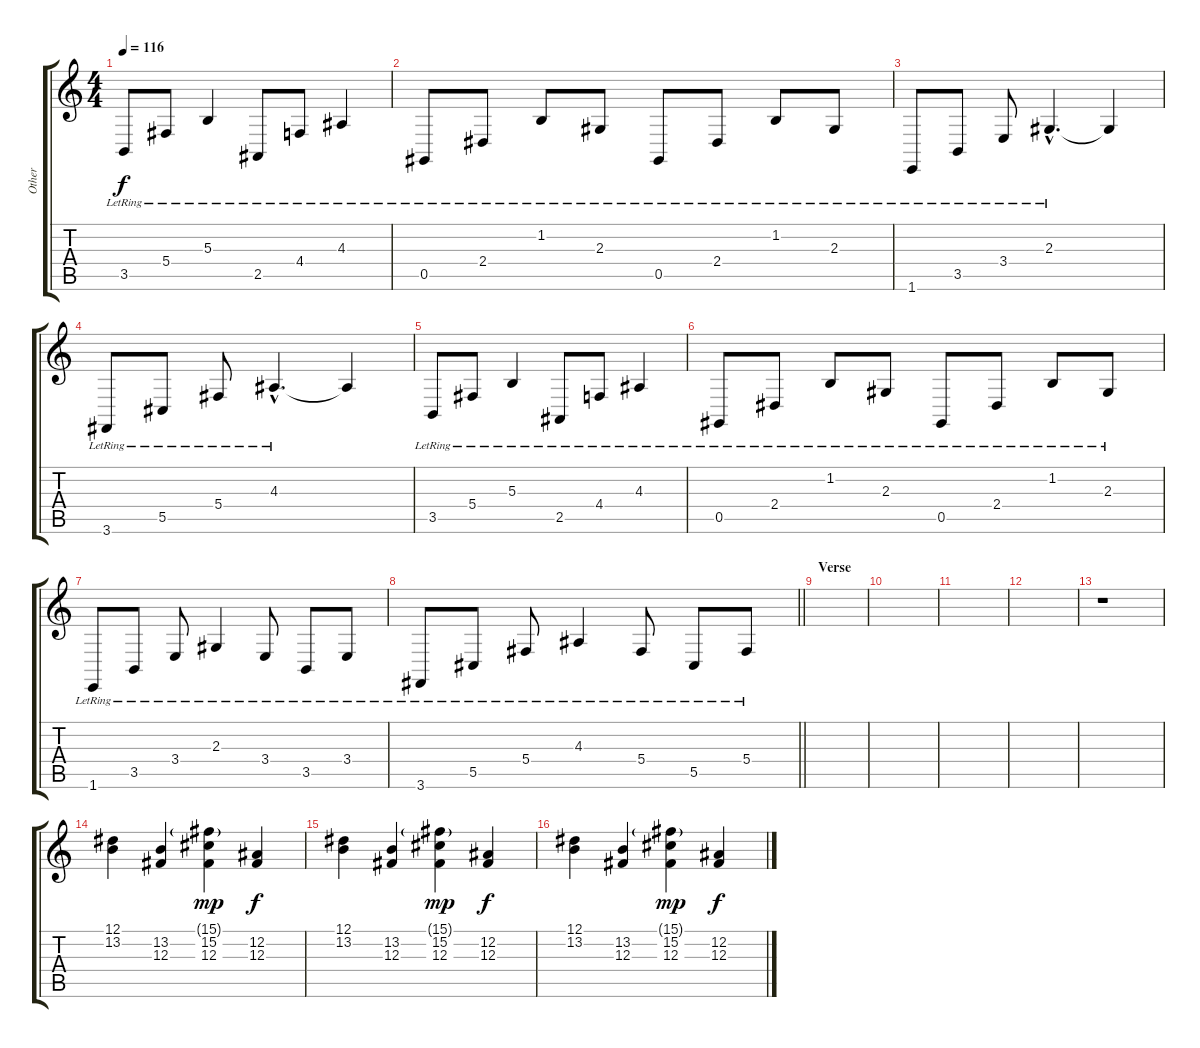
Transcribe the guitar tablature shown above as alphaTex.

\track ("Other" "Other") {instrument acousticgrandpiano}
\staff {score tabs}
\tuning (Eb4 Bb3 Gb3 Db3 Ab2 Eb2) {hide}
\ts (4 4)
\tempo 116
\clef g2
\ks c
3.5{lr}.8{dy f} 5.4{lr}.8 5.3{lr}.4 2.5{lr}.8 4.4{lr}.8 4.3{lr}.4 |
0.5{lr}.8 2.4{lr}.8 1.2{lr}.8 2.3{lr}.8 0.5{lr}.8 2.4{lr}.8 1.2{lr}.8 2.3{lr}.8 |
1.6{lr}.8 3.5{lr}.8 3.4{lr}.8 2.3{hac lr}.4{d} 2.3{t}.4 |
3.6{lr}.8 5.5{lr}.8 5.4{lr}.8 4.3{hac lr}.4{d} 4.3{t}.4 |
3.5{lr}.8 5.4{lr}.8 5.3{lr}.4 2.5{lr}.8 4.4{lr}.8 4.3{lr}.4 |
0.5{lr}.8 2.4{lr}.8 1.2{lr}.8 2.3{lr}.8 0.5{lr}.8 2.4{lr}.8 1.2{lr}.8 2.3{lr}.8 |
1.6{lr}.8 3.5{lr}.8 3.4{lr}.8 2.3{lr}.4 3.4{lr}.8 3.5{lr}.8 3.4{lr}.8 |
\barLineRight lightlight
3.6{lr}.8 5.5{lr}.8 5.4{lr}.8 4.3{lr}.4 5.4{lr}.8 5.5{lr}.8 5.4{lr}.8 |
\section ("" "Verse")
|
|
|
|
r.1{volume 4 balance 4 instrument vibraphone} |
(12.1 13.2).4{volume 11} (13.2 12.3).4 (15.1{g} 15.2 12.3).4{dy mp} (12.2 12.3).4{dy f} |
(12.1 13.2).4 (13.2 12.3).4 (15.1{g} 15.2 12.3).4{dy mp} (12.2 12.3).4{dy f} |
(12.1 13.2).4 (13.2 12.3).4 (15.1{g} 15.2 12.3).4{dy mp} (12.2 12.3).4{dy f}
